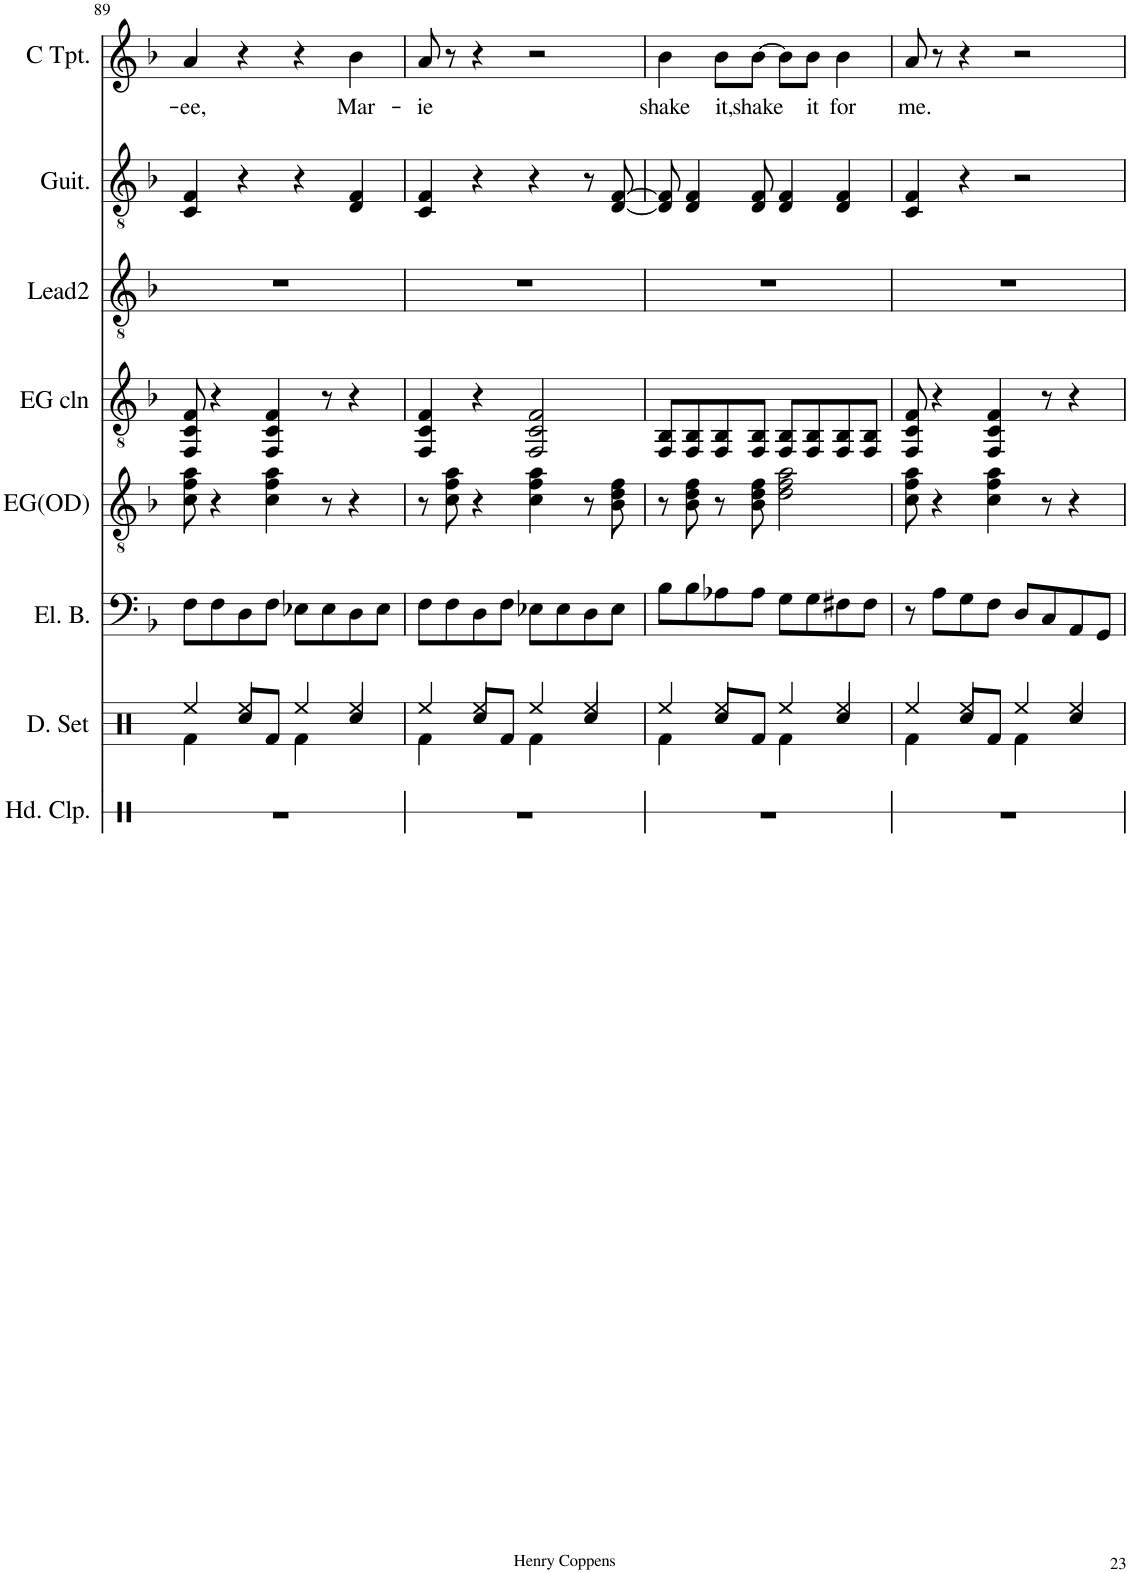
**kern	**kern	**kern	**kern	**kern	**kern	**kern	**kern	**text
*part8	*part7	*part6	*part5	*part4	*part3	*part2	*part1	*part1
*staff8	*staff7	*staff6	*staff5	*staff4	*staff3	*staff2	*staff1	*staff1
*I"Hand Clap	*I"Drumset	*I"Electric Bass	*I"Electric Guitar	*I"Electric Guitar	*I"Electric Guitar	*I"Acoustic Guitar	*I"C Trumpet	*
*I'Hd. Clp.	*I'D. Set	*I'El. B.	*	*	*	*I'Guit.	*I'C Tpt.	*
!!LO:PB:g=z
*clefX	*clefX	*clefF4	*clefGv2	*clefGv2	*clefGv2	*clefGv2	*clefG2	*
*	*	*Trd7c12	*	*	*	*	*	*
*k[]	*k[]	*k[b-]	*k[b-]	*k[b-]	*k[b-]	*k[b-]	*k[b-]	*
*M4/4	*M4/4	*M4/4	*M4/4	*M4/4	*M4/4	*M4/4	*M4/4	*
=89	=89	=89	=89	=89	=89	=89	=89	=89
*	*^	*	*	*	*	*	*	*
!	!	!	!	!	!	!	!	!	!LO:LY:b
1r	4Ree/	4Rf\	8F\L	8c\ 8f\ 8a\	8FF/ 8C/ 8F/	1r	4C/ 4F/	4a/	-ee,
.	.	.	8F\	4r	4r	.	.	.	.
.	4Ree/	8Rcc/L	8D\	.	.	.	4r	4r	.
.	.	8Rf/J	8F\J	4c\ 4f\ 4a\	4FF/ 4C/ 4F/	.	.	.	.
.	4Ree/	4Rf\	8E-X\L	.	.	.	4r	4r	.
.	.	.	8E-\	8r	8r	.	.	.	.
!	!	!	!	!	!	!	!	!	!LO:LY:b
.	4Ree/	4Rcc/	8D\	4r	4r	.	4D/ 4F/	4b-\	Mar-
.	.	.	8E-\J	.	.	.	.	.	.
=90	=90	=90	=90	=90	=90	=90	=90	=90	=90
!	!	!	!	!	!	!	!	!	!LO:LY:b
1r	4Ree/	4Rf\	8F\L	8r	4FF/ 4C/ 4F/	1r	4C/ 4F/	8a/	-ie
.	.	.	8F\	8c\ 8f\ 8a\	.	.	.	8r	.
.	4Ree/	8Rcc/L	8D\	4r	4r	.	4r	4r	.
.	.	8Rf/J	8F\J	.	.	.	.	.	.
.	4Ree/	4Rf\	8E-X\L	4c\ 4f\ 4a\	2FF/ 2C/ 2F/	.	4r	2r	.
.	.	.	8E-\	.	.	.	.	.	.
.	4Ree/	4Rcc/	8D\	8r	.	.	8r	.	.
.	.	.	8E-\J	8B-\ 8d\ 8f\	.	.	[8D/ [8F/	.	.
=91	=91	=91	=91	=91	=91	=91	=91	=91	=91
!	!	!	!	!	!	!	!	!	!LO:LY:b
1r	4Ree/	4Rf\	8B-\L	8r	8FF/ 8BB-/L	1r	8D/] 8F/]	4b-\	shake
.	.	.	8B-\	8B-\ 8d\ 8f\	8FF/ 8BB-/	.	4D/ 4F/	.	.
!	!	!	!	!	!	!	!	!	!LO:LY:b
.	4Ree/	8Rcc/L	8A-X\	8r	8FF/ 8BB-/	.	.	8b-\L	it,
!	!	!	!	!	!	!	!	!	!LO:LY:b
.	.	8Rf/J	8A-\J	8B-\ 8d\ 8f\	8FF/ 8BB-/J	.	8D/ 8F/	[8b-\J	shake
.	4Ree/	4Rf\	8G\L	2d\ 2f\ 2a\	8FF/ 8BB-/L	.	4D/ 4F/	8b-\L]	.
!	!	!	!	!	!	!	!	!	!LO:LY:b
.	.	.	8G\	.	8FF/ 8BB-/	.	.	8b-\J	it
!	!	!	!	!	!	!	!	!	!LO:LY:b
.	4Ree/	4Rcc/	8F#X\	.	8FF/ 8BB-/	.	4D/ 4F/	4b-\	for
.	.	.	8F#\J	.	8FF/ 8BB-/J	.	.	.	.
=92	=92	=92	=92	=92	=92	=92	=92	=92	=92
!	!	!	!	!	!	!	!	!	!LO:LY:b
1r	4Ree/	4Rf\	8r	8c\ 8f\ 8a\	8FF/ 8C/ 8F/	1r	4C/ 4F/	8a/	me.
.	.	.	8A\L	4r	4r	.	.	8r	.
.	4Ree/	8Rcc/L	8G\	.	.	.	4r	4r	.
.	.	8Rf/J	8F\J	4c\ 4f\ 4a\	4FF/ 4C/ 4F/	.	.	.	.
.	4Ree/	4Rf\	8D/L	.	.	.	2r	2r	.
.	.	.	8C/	8r	8r	.	.	.	.
.	4Ree/	4Rcc/	8AA/	4r	4r	.	.	.	.
.	.	.	8GG/J	.	.	.	.	.	.
*	*v	*v	*	*	*	*	*	*	*
=	=	=	=	=	=	=	=	=
*-	*-	*-	*-	*-	*-	*-	*-	*-
